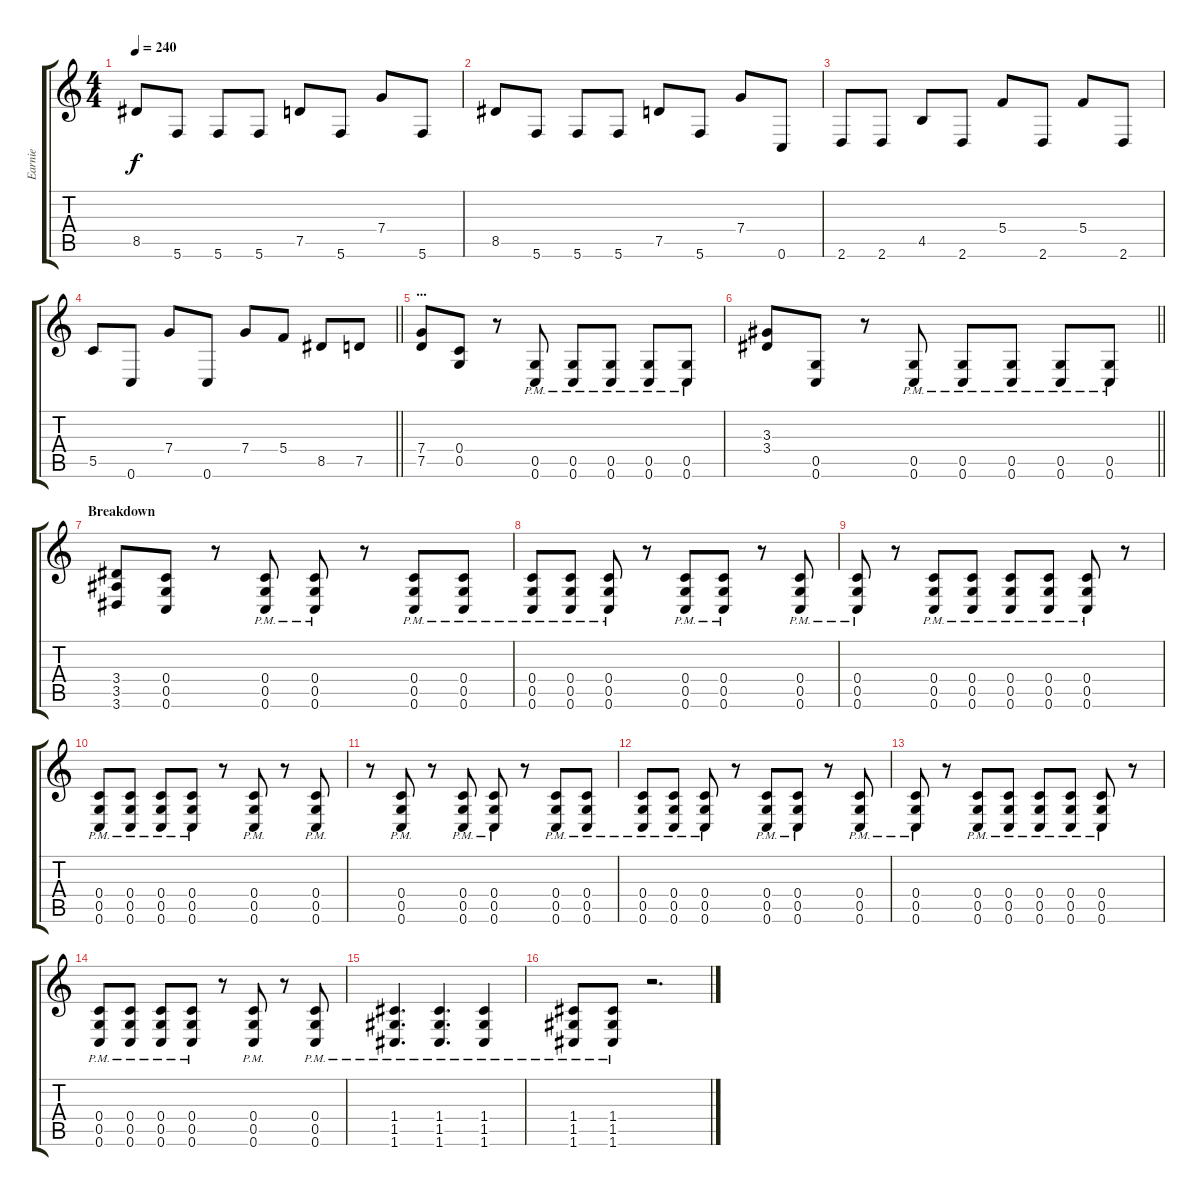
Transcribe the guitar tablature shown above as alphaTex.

\track ("Earnie" "Earnie") {instrument overdrivenguitar}
\staff {score tabs}
\tuning (D4 A3 F3 C3 G2 C2) {hide}
\ts (4 4)
\tempo 240
\clef g2
\ks c
8.5.8{dy f} 5.6.8 5.6.8 5.6.8 7.5.8 5.6.8 7.4.8 5.6.8 |
8.5.8 5.6.8 5.6.8 5.6.8 7.5.8 5.6.8 7.4.8 0.6.8 |
2.6.8 2.6.8 4.5.8 2.6.8 5.4.8 2.6.8 5.4.8 2.6.8 |
\barLineRight lightlight
5.5.8 0.6.8 7.4.8 0.6.8 7.4.8 5.4.8 8.5.8 7.5.8 |
\section ("" "...")
(7.4 7.5).8 (0.4 0.5).8 r.8 (0.5{pm} 0.6{pm}).8 (0.5{pm} 0.6{pm}).8 (0.5{pm} 0.6{pm}).8 (0.5{pm} 0.6{pm}).8 (0.5{pm} 0.6{pm}).8 |
\barLineRight lightlight
(3.3 3.4).8 (0.5 0.6).8 r.8 (0.5{pm} 0.6{pm}).8 (0.5{pm} 0.6{pm}).8 (0.5{pm} 0.6{pm}).8 (0.5{pm} 0.6{pm}).8 (0.5{pm} 0.6{pm}).8 |
\section ("" "Breakdown")
(3.4 3.5 3.6).8 (0.4 0.5 0.6).8 r.8 (0.4{pm} 0.5{pm} 0.6{pm}).8 (0.4{pm} 0.5{pm} 0.6{pm}).8 r.8 (0.4{pm} 0.5{pm} 0.6{pm}).8 (0.4{pm} 0.5{pm} 0.6{pm}).8 |
(0.4{pm} 0.5{pm} 0.6{pm}).8 (0.4{pm} 0.5{pm} 0.6{pm}).8 (0.4{pm} 0.5{pm} 0.6{pm}).8 r.8 (0.4{pm} 0.5{pm} 0.6{pm}).8 (0.4{pm} 0.5{pm} 0.6{pm}).8 r.8 (0.4{pm} 0.5{pm} 0.6{pm}).8 |
(0.4{pm} 0.5{pm} 0.6{pm}).8 r.8 (0.4{pm} 0.5{pm} 0.6{pm}).8 (0.4{pm} 0.5{pm} 0.6{pm}).8 (0.4{pm} 0.5{pm} 0.6{pm}).8 (0.4{pm} 0.5{pm} 0.6{pm}).8 (0.4{pm} 0.5{pm} 0.6{pm}).8 r.8 |
(0.4{pm} 0.5{pm} 0.6{pm}).8 (0.4{pm} 0.5{pm} 0.6{pm}).8 (0.4{pm} 0.5{pm} 0.6{pm}).8 (0.4{pm} 0.5{pm} 0.6{pm}).8 r.8 (0.4{pm} 0.5{pm} 0.6{pm}).8 r.8 (0.4{pm} 0.5{pm} 0.6{pm}).8 |
r.8 (0.4{pm} 0.5{pm} 0.6{pm}).8 r.8 (0.4{pm} 0.5{pm} 0.6{pm}).8 (0.4{pm} 0.5{pm} 0.6{pm}).8 r.8 (0.4{pm} 0.5{pm} 0.6{pm}).8 (0.4{pm} 0.5{pm} 0.6{pm}).8 |
(0.4{pm} 0.5{pm} 0.6{pm}).8 (0.4{pm} 0.5{pm} 0.6{pm}).8 (0.4{pm} 0.5{pm} 0.6{pm}).8 r.8 (0.4{pm} 0.5{pm} 0.6{pm}).8 (0.4{pm} 0.5{pm} 0.6{pm}).8 r.8 (0.4{pm} 0.5{pm} 0.6{pm}).8 |
(0.4{pm} 0.5{pm} 0.6{pm}).8 r.8 (0.4{pm} 0.5{pm} 0.6{pm}).8 (0.4{pm} 0.5{pm} 0.6{pm}).8 (0.4{pm} 0.5{pm} 0.6{pm}).8 (0.4{pm} 0.5{pm} 0.6{pm}).8 (0.4{pm} 0.5{pm} 0.6{pm}).8 r.8 |
(0.4{pm} 0.5{pm} 0.6{pm}).8 (0.4{pm} 0.5{pm} 0.6{pm}).8 (0.4{pm} 0.5{pm} 0.6{pm}).8 (0.4{pm} 0.5{pm} 0.6{pm}).8 r.8 (0.4{pm} 0.5{pm} 0.6{pm}).8 r.8 (0.4{pm} 0.5{pm} 0.6{pm}).8 |
(1.4{pm} 1.5{pm} 1.6{pm}).4{d} (1.4{pm} 1.5{pm} 1.6{pm}).4{d} (1.4{pm} 1.5{pm} 1.6{pm}).4 |
(1.4{pm} 1.5{pm} 1.6{pm}).8 (1.4{pm} 1.5{pm} 1.6{pm}).8 r.2{d}
